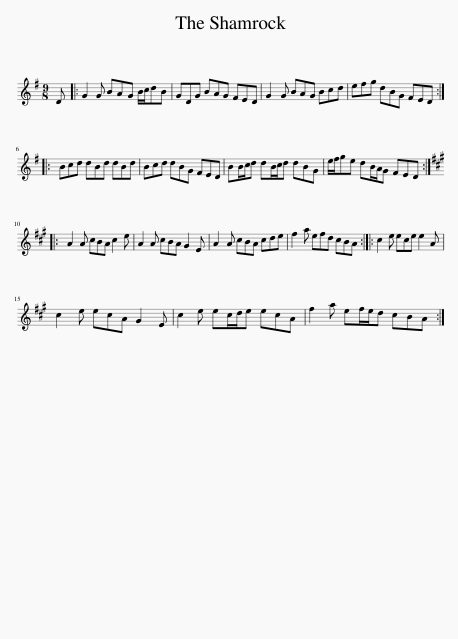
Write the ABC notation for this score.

X:1
L:1/8
M:9/8
I:linebreak $
K:G
V:1 treble
V:1
 D |: G2 G BAG B/c/dB | GDG BAG FED | G2 G BAG Bcd | efg dBG FED ::$ %5
 Bcd dBd dBd | Bcd dBG FED | BB/c/d dB/c/d dBG | e/f/ge dB/A/G FED ::$[K:A] A2 A cBA c2 e | %10
 A2 A cBA G2 E | A2 A cBA cde | f2 a efd cBA :: c2 e ece e2 A |$ c2 e ecA G2 E | %15
 c2 e ec/d/e ecA | f2 a ef/e/d cBA :| %17
